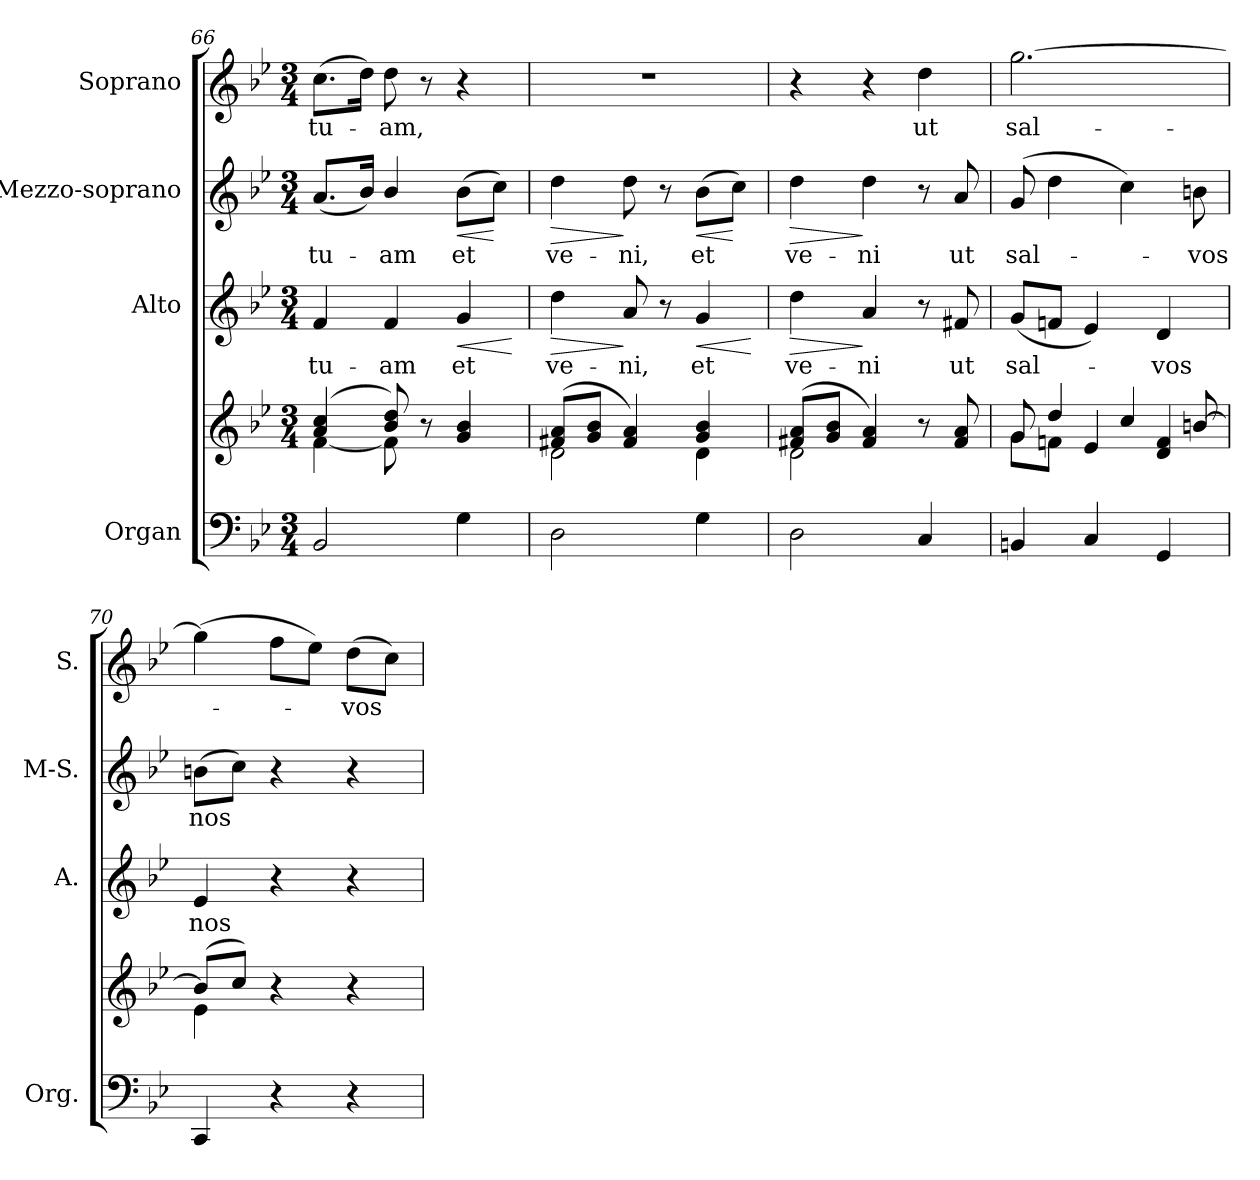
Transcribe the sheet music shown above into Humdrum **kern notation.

**kern	**kern	**kern	**text	**dynam	**kern	**text	**dynam	**kern	**text
*part4	*part4	*part3	*part3	*part3	*part2	*part2	*part2	*part1	*part1
*staff5	*staff4	*staff3	*staff3	*staff3	*staff2	*staff2	*staff2	*staff1	*staff1
*I"Organ	*	*I"Alto	*	*	*I"Mezzo-soprano	*	*	*I"Soprano	*
*I'Org.	*	*I'A.	*	*	*I'M-S.	*	*	*I'S.	*
!!LO:PB:g=z
*clefF4	*clefG2	*clefG2	*	*	*clefG2	*	*	*clefG2	*
*k[b-e-]	*k[b-e-]	*k[b-e-]	*	*	*k[b-e-]	*	*	*k[b-e-]	*
*B-:	*B-:	*B-:	*	*	*B-:	*	*	*B-:	*
*M3/4	*M3/4	*M3/4	*	*	*M3/4	*	*	*M3/4	*
=66	=66	=66	=66	=66	=66	=66	=66	=66	=66
*	*^	*	*	*	*	*	*	*	*
!	!	!	!	!LO:LY:b:color=#000000	!	!	!	!	!	!
!	!	!	!	!	!	!	!LO:LY:b:color=#000000	!	!	!
!	!	!	!	!	!	!	!	!	!	!LO:LY:b:color=#000000
2BB-i/	(4ai/ 4cci	[4fi\	4fi/	tu-	.	(8.ai/L	tu-	.	(8.cci\L	tu-
.	.	.	.	.	.	16b-i/Jk)	.	.	16ddi\Jk)	.
!	!	!	!	!LO:LY:b:color=#000000	!	!	!	!	!	!
!	!	!	!	!	!	!	!LO:LY:b:color=#000000	!	!	!
!	!	!	!	!	!	!	!	!	!	!LO:LY:b:color=#000000
.	8b-i/ 8ddi)	8fi\]	4fi/	-am	.	4b-i/	-am	.	8ddi\	-am,
.	8r	4.ryy	.	.	.	.	.	.	8r	.
!	!	!	!	!LO:LY:b:color=#000000	!LO:HP:b	!	!	!	!	!
!	!	!	!	!	!	!	!LO:LY:b:color=#000000	!LO:HP:b	!	!
4Gi\	4gi/ 4b-i	.	4gi/	et	<	(8b-i\L	et	<	4r	.
.	.	.	.	.	.	8cci\J)	.	[	.	.
*	*v	*v	*	*	*	*	*	*	*	*
.	.	.	.	[	.	.	.	.	.
=67	=67	=67	=67	=67	=67	=67	=67	=67	=67
*	*^	*	*	*	*	*	*	*	*
!	!	!	!	!LO:LY:b:color=#000000	!LO:HP:b	!	!	!	!	!
!	!	!	!	!	!	!	!LO:LY:b:color=#000000	!LO:HP:b	!LO:N:vis=1	!
2Di\	(8f#Xi/ 8aiL	2di\	4ddi\	ve-	>	4ddi\	ve-	>	2.r	.
.	8gi/ 8b-iJ	.	.	.	.	.	.	.	.	.
!	!	!	!	!LO:LY:b:color=#000000	!	!	!	!	!	!
!	!	!	!	!	!	!	!LO:LY:b:color=#000000	!	!	!
.	4f#i/ 4ai)	.	8ai/	-ni,	]	8ddi\	-ni,	]	.	.
.	.	.	8r	.	.	8r	.	.	.	.
!	!	!	!	!LO:LY:b:color=#000000	!LO:HP:b	!	!	!	!	!
!	!	!	!	!	!	!	!LO:LY:b:color=#000000	!LO:HP:b	!	!
4Gi\	4gi/ 4b-i	4di\	4gi/	et	<	(8b-i\L	et	<	.	.
.	.	.	.	.	.	8cci\J)	.	[	.	.
*	*v	*v	*	*	*	*	*	*	*	*
.	.	.	.	[	.	.	.	.	.
=68	=68	=68	=68	=68	=68	=68	=68	=68	=68
*	*^	*	*	*	*	*	*	*	*
!	!	!	!	!LO:LY:b:color=#000000	!LO:HP:b	!	!	!	!	!
!	!	!	!	!	!	!	!LO:LY:b:color=#000000	!LO:HP:b	!	!
2Di\	(8f#Xi/ 8aiL	2di\	4ddi\	ve-	>	4ddi\	ve-	>	4r	.
.	8gi/ 8b-iJ	.	.	.	.	.	.	.	.	.
!	!	!	!	!LO:LY:b:color=#000000	!	!	!	!	!	!
!	!	!	!	!	!	!	!LO:LY:b:color=#000000	!	!	!
.	4f#i/ 4ai)	.	4ai/	-ni	]	4ddi\	-ni	]	4r	.
!	!	!	!	!	!	!	!	!	!	!LO:LY:b:color=#000000
4Ci/	8r	4ryy	8r	.	.	8r	.	.	4ddi\	ut
!	!	!	!	!LO:LY:b:color=#000000	!	!	!	!	!	!
!	!	!	!	!	!	!	!LO:LY:b:color=#000000	!	!	!
.	8f#i/ 8ai	.	8f#Xi/	ut	.	8ai/	ut	.	.	.
=69	=69	=69	=69	=69	=69	=69	=69	=69	=69	=69
!	!	!	!	!LO:LY:b:color=#000000	!	!	!	!	!	!
!	!	!	!	!	!	!	!LO:LY:b:color=#000000	!	!	!
!	!	!	!	!	!	!	!	!	!	!LO:LY:b:color=#000000
4BBni/	8gi/	8gi\L	(8gi/L	sal-	.	(8gi/	sal-	.	[2.ggi\	sal-
.	4ddi/	8fni\J	8fni/J	.	.	4ddi\	.	.	.	.
4Ci/	.	4e-i/	4e-i/)	.	.	.	.	.	.	.
.	4cci/	.	.	.	.	4cci\)	.	.	.	.
!	!	!	!	!LO:LY:b:color=#000000	!	!	!	!	!	!
4GGi/	.	4di/ 4fi	4di/	-vos	.	.	.	.	.	.
!	!	!	!	!	!	!	!LO:LY:b:color=#000000	!	!	!
.	[8bni/	.	.	.	.	8bni\	-vos	.	.	.
=70	=70	=70	=70	=70	=70	=70	=70	=70	=70	=70
!	!	!	!	!LO:LY:b:color=#000000	!	!	!	!	!	!
!	!	!	!	!	!	!	!LO:LY:b:color=#000000	!	!	!
4CCi/	(8bi/L]	4e-i\	4e-i/	nos	.	(8bni\L	nos	.	(4ggi\]	.
.	8cci/J)	.	.	.	.	8cci\J)	.	.	.	.
4r	4r	2ryy	4r	.	.	4r	.	.	8ffi\L	.
.	.	.	.	.	.	.	.	.	8ee-i\J)	.
!	!	!	!	!	!	!	!	!	!	!LO:LY:b:color=#000000
4r	4r	.	4r	.	.	4r	.	.	(8ddi\L	-vos
.	.	.	.	.	.	.	.	.	8cci\J)	.
*	*v	*v	*	*	*	*	*	*	*	*
=	=	=	=	=	=	=	=	=	=
*-	*-	*-	*-	*-	*-	*-	*-	*-	*-
